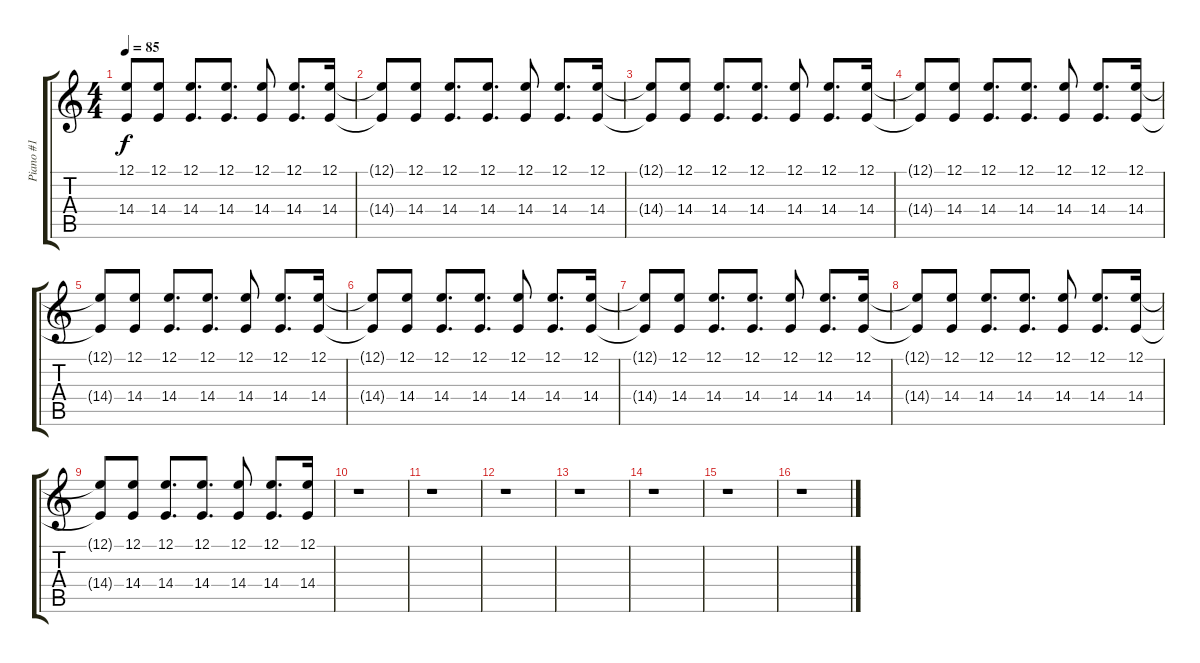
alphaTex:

\track ("Piano #1" "Piano #1") {instrument acousticgrandpiano}
\staff {score tabs}
\tuning (E4 B3 G3 D3 A2 E2) {hide}
\ts (4 4)
\tempo 85
\clef g2
\ks c
(12.1{t} 14.4{t}).8{dy f} (12.1 14.4).8{volume 9 balance 12} (12.1 14.4).8{d volume 16 balance 8} (12.1 14.4).8{d volume 11 balance 3} (12.1 14.4).8{volume 9 balance 12} (12.1 14.4).8{d volume 16 balance 8} (12.1 14.4).16{volume 11 balance 3} |
(12.1{t} 14.4{t}).8 (12.1 14.4).8{volume 9 balance 12} (12.1 14.4).8{d volume 16 balance 8} (12.1 14.4).8{d volume 11 balance 3} (12.1 14.4).8{volume 9 balance 12} (12.1 14.4).8{d volume 16 balance 8} (12.1 14.4).16{volume 11 balance 3} |
(12.1{t} 14.4{t}).8 (12.1 14.4).8{volume 9 balance 12} (12.1 14.4).8{d volume 16 balance 8} (12.1 14.4).8{d volume 11 balance 3} (12.1 14.4).8{volume 9 balance 12} (12.1 14.4).8{d volume 16 balance 8} (12.1 14.4).16{volume 11 balance 3} |
(12.1{t} 14.4{t}).8 (12.1 14.4).8{volume 9 balance 12} (12.1 14.4).8{d volume 16 balance 8} (12.1 14.4).8{d volume 11 balance 3} (12.1 14.4).8{volume 9 balance 12} (12.1 14.4).8{d volume 16 balance 8} (12.1 14.4).16{volume 11 balance 3} |
(12.1{t} 14.4{t}).8 (12.1 14.4).8{volume 9 balance 12} (12.1 14.4).8{d volume 16 balance 8} (12.1 14.4).8{d volume 11 balance 3} (12.1 14.4).8{volume 9 balance 12} (12.1 14.4).8{d volume 16 balance 8} (12.1 14.4).16{volume 11 balance 3} |
(12.1{t} 14.4{t}).8 (12.1 14.4).8{volume 9 balance 12} (12.1 14.4).8{d volume 16 balance 8} (12.1 14.4).8{d volume 11 balance 3} (12.1 14.4).8{volume 9 balance 12} (12.1 14.4).8{d volume 16 balance 8} (12.1 14.4).16{volume 11 balance 3} |
(12.1{t} 14.4{t}).8 (12.1 14.4).8{volume 9 balance 12} (12.1 14.4).8{d volume 16 balance 8} (12.1 14.4).8{d volume 11 balance 3} (12.1 14.4).8{volume 9 balance 12} (12.1 14.4).8{d volume 16 balance 8} (12.1 14.4).16{volume 11 balance 3} |
(12.1{t} 14.4{t}).8 (12.1 14.4).8{volume 9 balance 12} (12.1 14.4).8{d volume 16 balance 8} (12.1 14.4).8{d volume 11 balance 3} (12.1 14.4).8{volume 9 balance 12} (12.1 14.4).8{d volume 16 balance 8} (12.1 14.4).16{volume 11 balance 3} |
(12.1{t} 14.4{t}).8 (12.1 14.4).8{volume 9 balance 12} (12.1 14.4).8{d volume 16 balance 8} (12.1 14.4).8{d volume 11 balance 3} (12.1 14.4).8{volume 9 balance 12} (12.1 14.4).8{d volume 16 balance 8} (12.1 14.4).16{volume 11 balance 3} |
r.1 |
r.1 |
r.1 |
r.1 |
r.1 |
r.1 |
r.1
